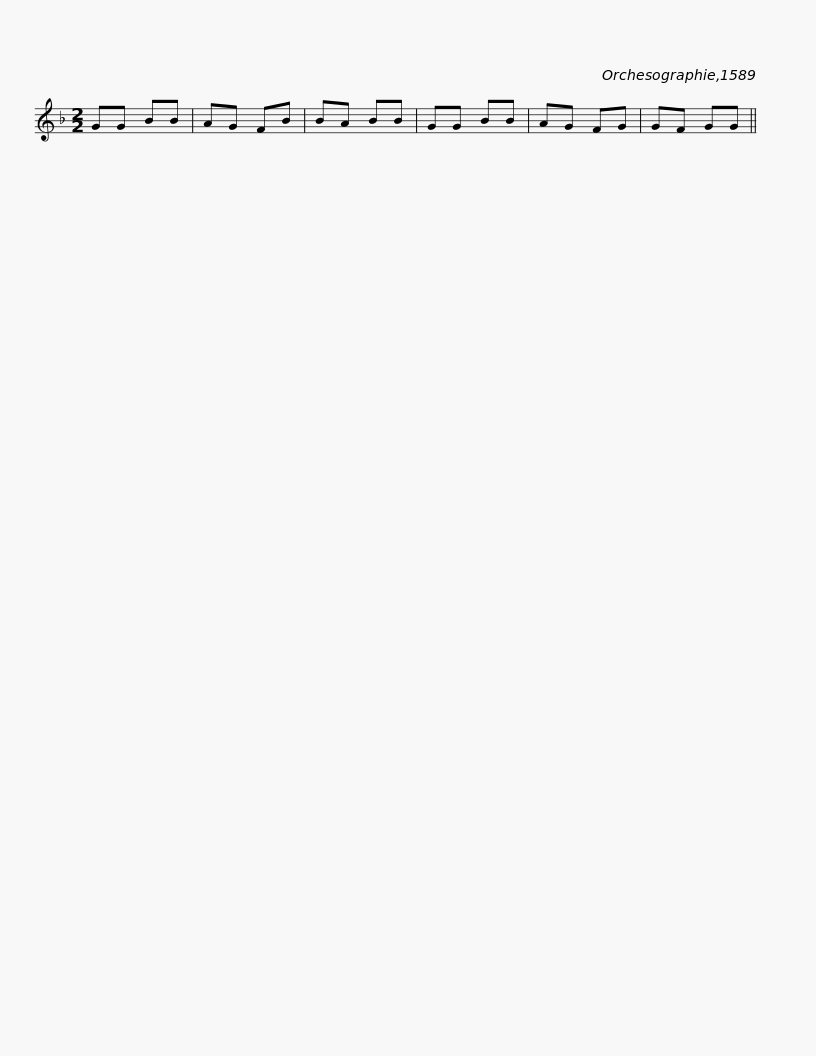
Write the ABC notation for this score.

X:1
L:1/8
M:2/2
I:linebreak $
K:F
V:1 treble
V:1
 GG BB | AG FB | BA BB | GG BB | AG FG | %5
 GF GG || %6
